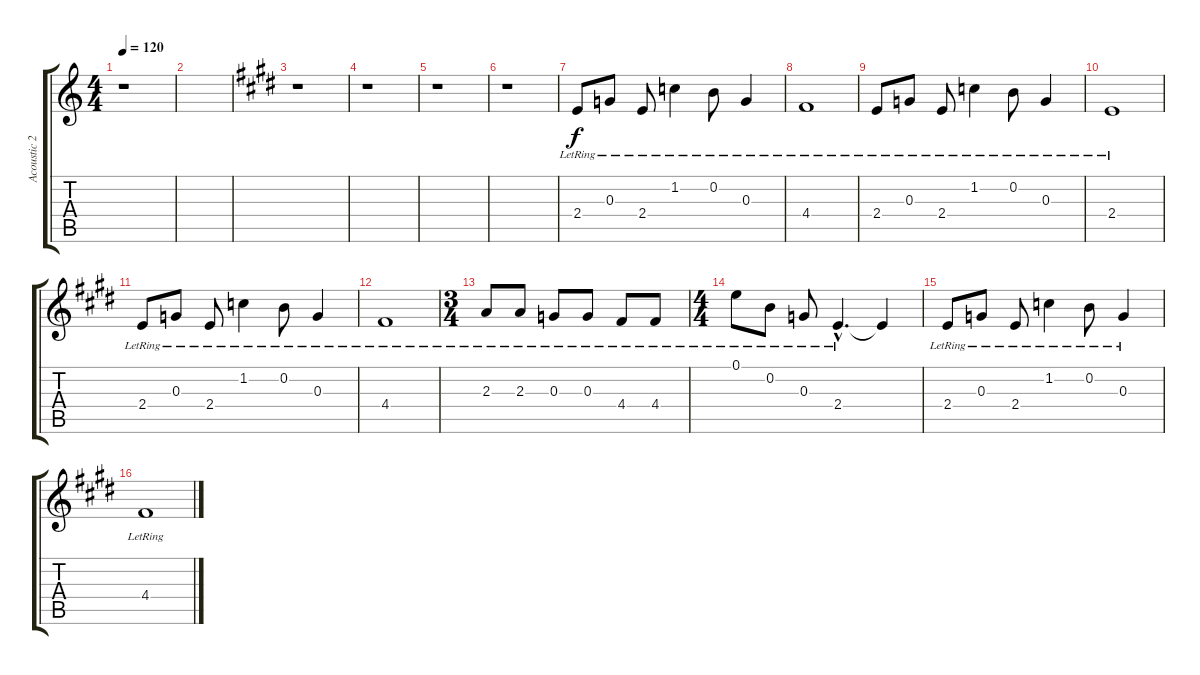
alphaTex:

\track ("Acoustic 2" "Acoustic 2") {instrument acousticguitarsteel}
\staff {score tabs}
\tuning (E4 B3 G3 D3 A2 E2) {hide}
\ts (4 4)
\tempo 120
\clef g2
\ks c
r.1{dy f instrument acousticguitarsteel} |
|
\ks e
r.1 |
r.1 |
r.1 |
r.1 |
2.4{lr}.8 0.3{lr}.8 2.4{lr}.8 1.2{lr}.4 0.2{lr}.8 0.3{lr}.4 |
4.4{lr}.1 |
2.4{lr}.8 0.3{lr}.8 2.4{lr}.8 1.2{lr}.4 0.2{lr}.8 0.3{lr}.4 |
2.4{lr}.1 |
2.4{lr}.8 0.3{lr}.8 2.4{lr}.8 1.2{lr}.4 0.2{lr}.8 0.3{lr}.4 |
4.4{lr}.1 |
\ts (3 4)
2.3{lr}.8 2.3{lr}.8 0.3{lr}.8 0.3{lr}.8 4.4{lr}.8 4.4{lr}.8 |
\ts (4 4)
0.1{lr}.8 0.2{lr}.8 0.3{lr}.8 2.4{hac lr}.4{d} 2.4{t}.4 |
2.4{lr}.8 0.3{lr}.8 2.4{lr}.8 1.2{lr}.4 0.2{lr}.8 0.3{lr}.4 |
4.4{lr}.1
